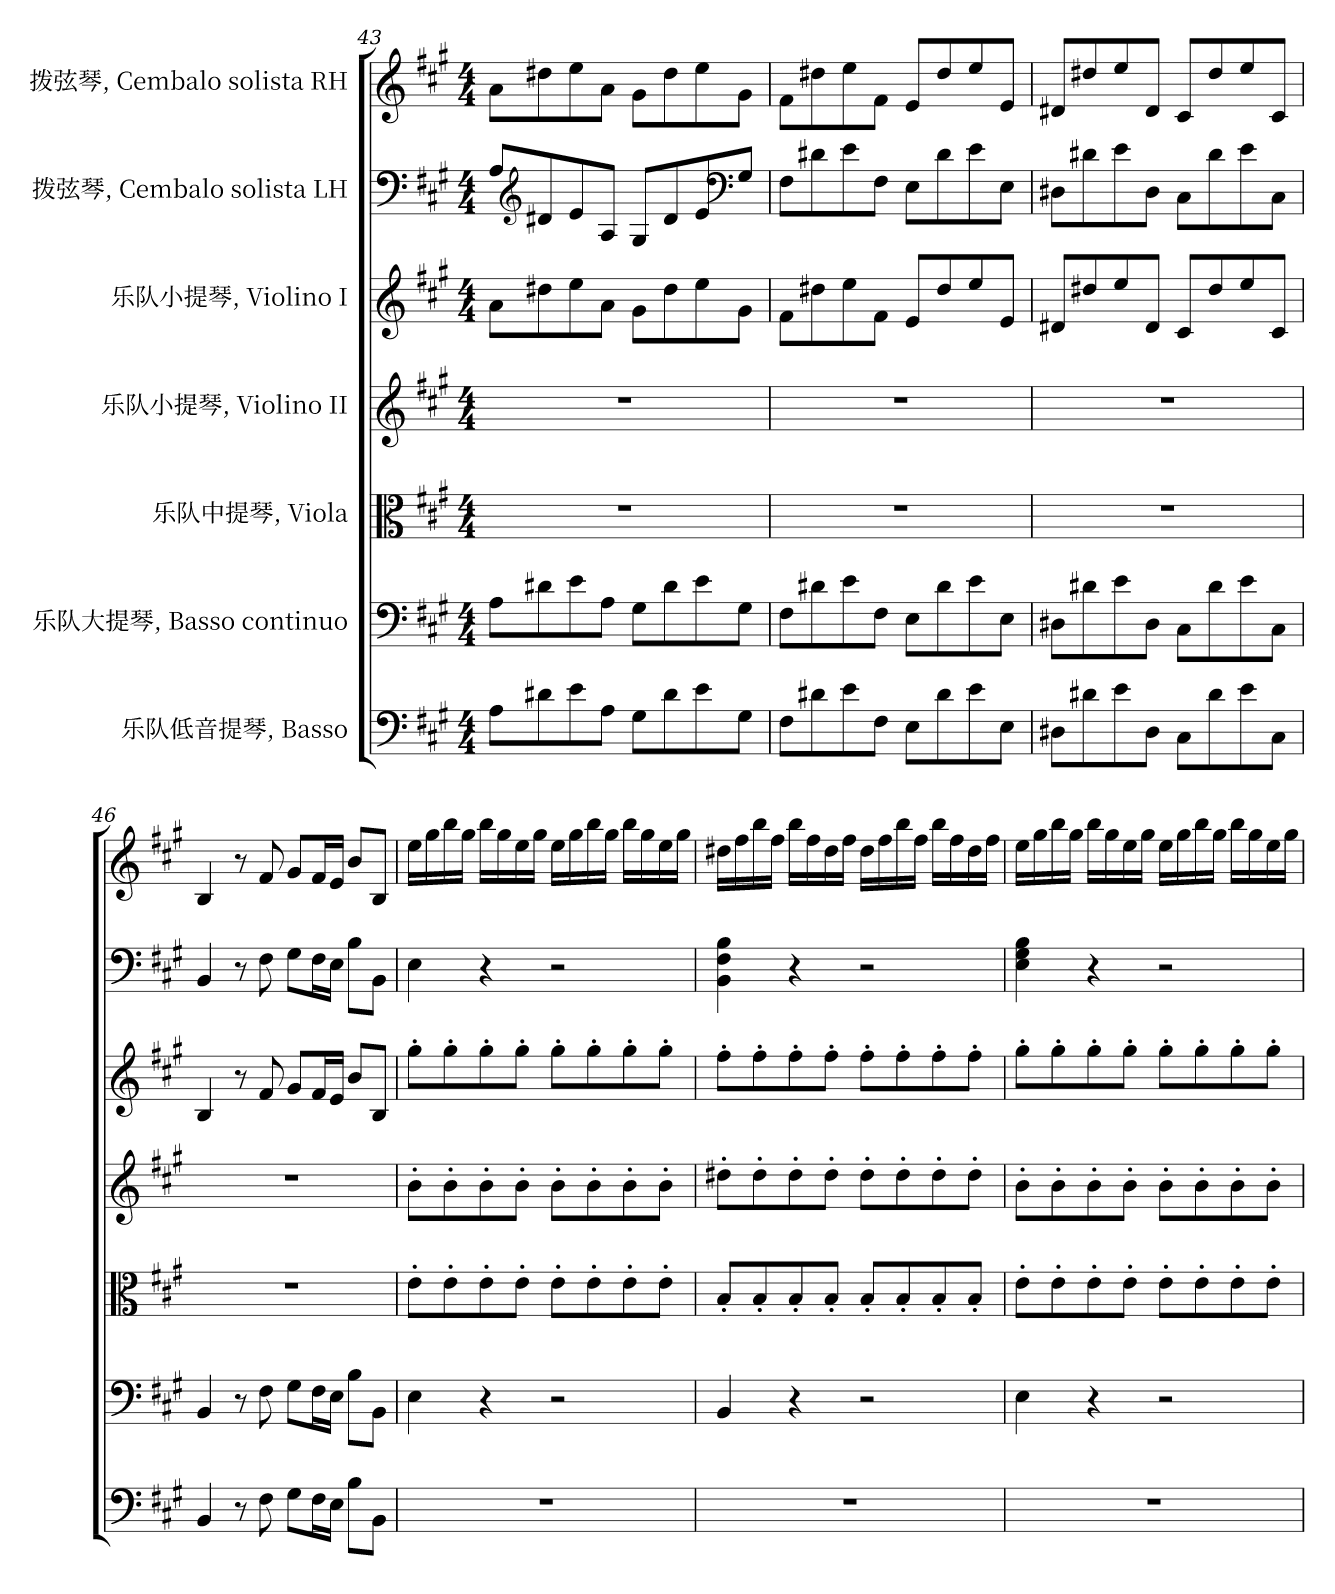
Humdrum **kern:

**kern	**kern	**kern	**kern	**kern	**kern	**kern
*part7	*part6	*part5	*part4	*part3	*part2	*part1
*staff7	*staff6	*staff5	*staff4	*staff3	*staff2	*staff1
*I"乐队低音提琴, Basso	*I"乐队大提琴, Basso continuo	*I"乐队中提琴, Viola	*I"乐队小提琴, Violino II	*I"乐队小提琴, Violino I	*I"拨弦琴, Cembalo solista LH	*I"拨弦琴, Cembalo solista RH
*clefF4	*clefF4	*clefC3	*clefG2	*clefG2	*clefF4	*clefG2
*ITrd7c12	*	*	*	*	*	*
*k[f#c#g#]	*k[f#c#g#]	*k[f#c#g#]	*k[f#c#g#]	*k[f#c#g#]	*k[f#c#g#]	*k[f#c#g#]
*M4/4	*M4/4	*M4/4	*M4/4	*M4/4	*M4/4	*M4/4
=43	=43	=43	=43	=43	=43	=43
8AA\L	8A\L	1r	1r	8a\L	8A/L	8a\L
*	*	*	*	*	*clefG2	*
8D#X\	8d#X\	.	.	8dd#X\	8d#X/	8dd#X\
8E\	8e\	.	.	8ee\	8e/	8ee\
8AA\J	8A\J	.	.	8a\J	8A/J	8a\J
8GG#\L	8G#\L	.	.	8g#\L	8G#/L	8g#\L
8D#\	8d#\	.	.	8dd#\	8d#/	8dd#\
8E\	8e\	.	.	8ee\	8e/	8ee\
*	*	*	*	*	*clefF4	*
8GG#\J	8G#\J	.	.	8g#\J	8G#/J	8g#\J
!!LO:PB:g=z
=44	=44	=44	=44	=44	=44	=44
8FF#\L	8F#\L	1r	1r	8f#\L	8F#\L	8f#\L
8D#X\	8d#X\	.	.	8dd#X\	8d#X\	8dd#X\
8E\	8e\	.	.	8ee\	8e\	8ee\
8FF#\J	8F#\J	.	.	8f#\J	8F#\J	8f#\J
8EE\L	8E\L	.	.	8e/L	8E\L	8e/L
8D#\	8d#\	.	.	8dd#/	8d#\	8dd#/
8E\	8e\	.	.	8ee/	8e\	8ee/
8EE\J	8E\J	.	.	8e/J	8E\J	8e/J
=45	=45	=45	=45	=45	=45	=45
8DD#X\L	8D#X\L	1r	1r	8d#X/L	8D#X\L	8d#X/L
8D#X\	8d#X\	.	.	8dd#X/	8d#X\	8dd#X/
8E\	8e\	.	.	8ee/	8e\	8ee/
8DD#\J	8D#\J	.	.	8d#/J	8D#\J	8d#/J
8CC#\L	8C#\L	.	.	8c#/L	8C#\L	8c#/L
8D#\	8d#\	.	.	8dd#/	8d#\	8dd#/
8E\	8e\	.	.	8ee/	8e\	8ee/
8CC#\J	8C#\J	.	.	8c#/J	8C#\J	8c#/J
=46	=46	=46	=46	=46	=46	=46
4BBB/	4BB/	1r	1r	4B/	4BB/	4B/
8r	8r	.	.	8r	8r	8r
8FF#\	8F#\	.	.	8f#/	8F#\	8f#/
8GG#\L	8G#\L	.	.	8g#/L	8G#\L	8g#/L
16FF#\L	16F#\L	.	.	16f#/L	16F#\L	16f#/L
16EE\JJ	16E\JJ	.	.	16e/JJ	16E\JJ	16e/JJ
8BB\L	8B\L	.	.	8b/L	8B\L	8b/L
8BBB\J	8BB\J	.	.	8B/J	8BB\J	8B/J
!!LO:PB:g=z
=47	=47	=47	=47	=47	=47	=47
1r	4E\	8e'\L	8b'\L	8gg#'\L	4E\	16ee\LL
.	.	.	.	.	.	16gg#\
.	.	8e'\	8b'\	8gg#'\	.	16bb\
.	.	.	.	.	.	16gg#\JJ
.	4r	8e'\	8b'\	8gg#'\	4r	16bb\LL
.	.	.	.	.	.	16gg#\
.	.	8e'\J	8b'\J	8gg#'\J	.	16ee\
.	.	.	.	.	.	16gg#\JJ
.	2r	8e'\L	8b'\L	8gg#'\L	2r	16ee\LL
.	.	.	.	.	.	16gg#\
.	.	8e'\	8b'\	8gg#'\	.	16bb\
.	.	.	.	.	.	16gg#\JJ
.	.	8e'\	8b'\	8gg#'\	.	16bb\LL
.	.	.	.	.	.	16gg#\
.	.	8e'\J	8b'\J	8gg#'\J	.	16ee\
.	.	.	.	.	.	16gg#\JJ
=48	=48	=48	=48	=48	=48	=48
1r	4BB/	8B'/L	8dd#X'\L	8ff#'\L	4BB\ 4F#\ 4B\	16dd#X\LL
.	.	.	.	.	.	16ff#\
.	.	8B'/	8dd#'\	8ff#'\	.	16bb\
.	.	.	.	.	.	16ff#\JJ
.	4r	8B'/	8dd#'\	8ff#'\	4r	16bb\LL
.	.	.	.	.	.	16ff#\
.	.	8B'/J	8dd#'\J	8ff#'\J	.	16dd#\
.	.	.	.	.	.	16ff#\JJ
.	2r	8B'/L	8dd#'\L	8ff#'\L	2r	16dd#\LL
.	.	.	.	.	.	16ff#\
.	.	8B'/	8dd#'\	8ff#'\	.	16bb\
.	.	.	.	.	.	16ff#\JJ
.	.	8B'/	8dd#'\	8ff#'\	.	16bb\LL
.	.	.	.	.	.	16ff#\
.	.	8B'/J	8dd#'\J	8ff#'\J	.	16dd#\
.	.	.	.	.	.	16ff#\JJ
!!LO:PB:g=z
=49	=49	=49	=49	=49	=49	=49
1r	4E\	8e'\L	8b'\L	8gg#'\L	4E\ 4G#\ 4B\	16ee\LL
.	.	.	.	.	.	16gg#\
.	.	8e'\	8b'\	8gg#'\	.	16bb\
.	.	.	.	.	.	16gg#\JJ
.	4r	8e'\	8b'\	8gg#'\	4r	16bb\LL
.	.	.	.	.	.	16gg#\
.	.	8e'\J	8b'\J	8gg#'\J	.	16ee\
.	.	.	.	.	.	16gg#\JJ
.	2r	8e'\L	8b'\L	8gg#'\L	2r	16ee\LL
.	.	.	.	.	.	16gg#\
.	.	8e'\	8b'\	8gg#'\	.	16bb\
.	.	.	.	.	.	16gg#\JJ
.	.	8e'\	8b'\	8gg#'\	.	16bb\LL
.	.	.	.	.	.	16gg#\
.	.	8e'\J	8b'\J	8gg#'\J	.	16ee\
.	.	.	.	.	.	16gg#\JJ
=	=	=	=	=	=	=
*-	*-	*-	*-	*-	*-	*-
